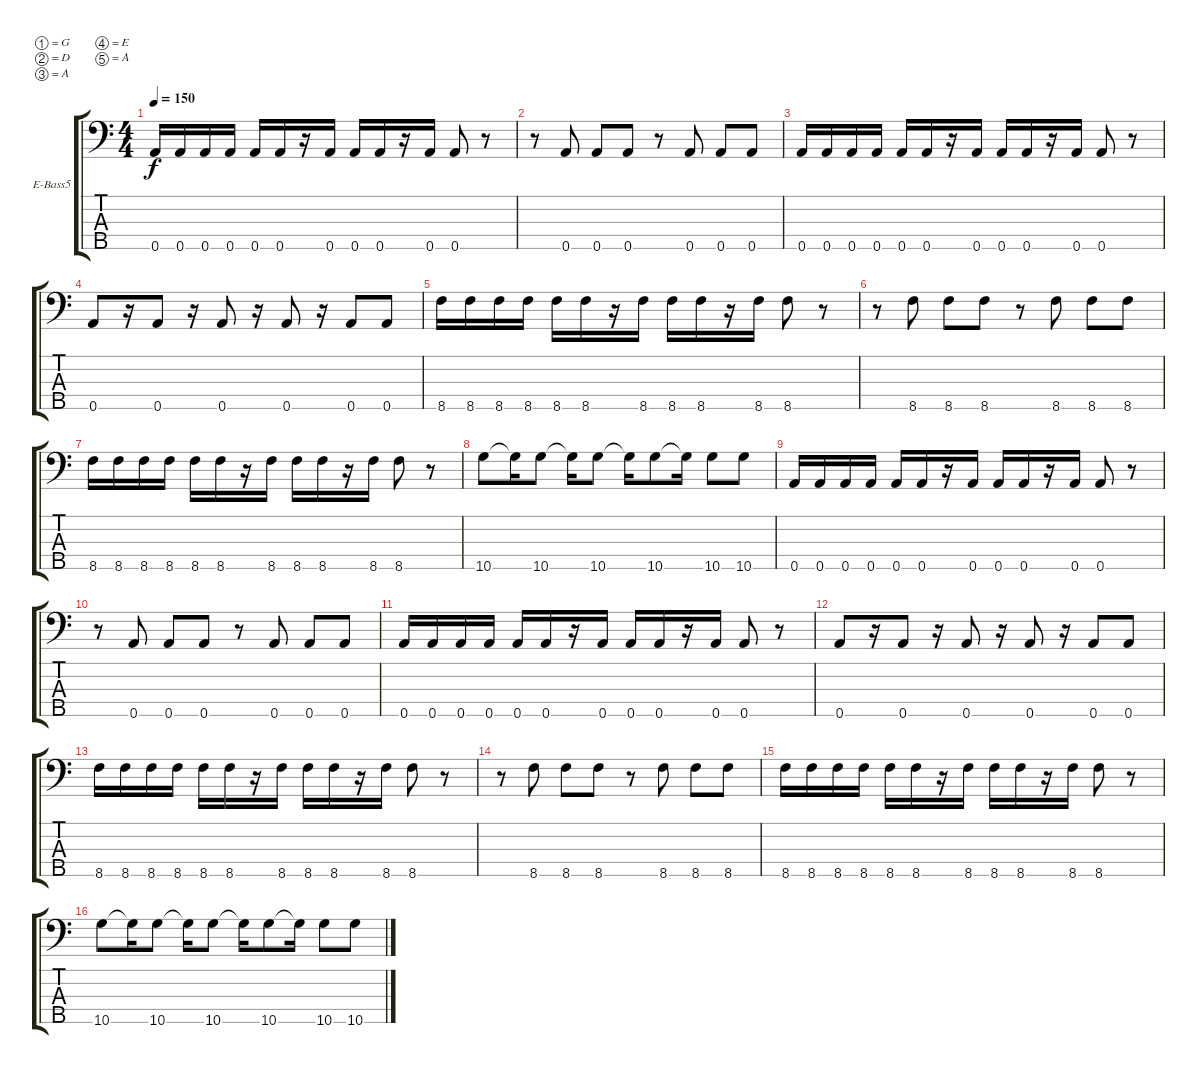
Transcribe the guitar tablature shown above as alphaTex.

\bracketExtendMode groupsimilarinstruments
\firstSystemTrackNameOrientation horizontal
\otherSystemsTrackNameOrientation horizontal
\track ("JUANSE" "E-Bass5") {instrument electricbasspick}
\staff {score tabs}
\tuning (G3 D3 A2 E2 A1)
\ts (4 4)
\tempo 150
\clef f4
\ks c
0.5.16{dy f} 0.5.16 0.5.16 0.5.16 0.5.16 0.5.16 r.16 0.5.16 0.5.16 0.5.16 r.16 0.5.16 0.5.8 r.8 |
r.8 0.5.8 0.5.8 0.5.8 r.8 0.5.8 0.5.8 0.5.8 |
0.5.16 0.5.16 0.5.16 0.5.16 0.5.16 0.5.16 r.16 0.5.16 0.5.16 0.5.16 r.16 0.5.16 0.5.8 r.8 |
0.5.8 r.16 0.5.8 r.16 0.5.8 r.16 0.5.8 r.16 0.5.8 0.5.8 |
8.5.16 8.5.16 8.5.16 8.5.16 8.5.16 8.5.16 r.16 8.5.16 8.5.16 8.5.16 r.16 8.5.16 8.5.8 r.8 |
r.8 8.5.8 8.5.8 8.5.8 r.8 8.5.8 8.5.8 8.5.8 |
8.5.16 8.5.16 8.5.16 8.5.16 8.5.16 8.5.16 r.16 8.5.16 8.5.16 8.5.16 r.16 8.5.16 8.5.8 r.8 |
10.5.8 10.5{t}.16 10.5.8 10.5{t}.16 10.5.8 10.5{t}.16 10.5.8 10.5{t}.16 10.5.8 10.5.8 |
0.5.16 0.5.16 0.5.16 0.5.16 0.5.16 0.5.16 r.16 0.5.16 0.5.16 0.5.16 r.16 0.5.16 0.5.8 r.8 |
r.8 0.5.8 0.5.8 0.5.8 r.8 0.5.8 0.5.8 0.5.8 |
0.5.16 0.5.16 0.5.16 0.5.16 0.5.16 0.5.16 r.16 0.5.16 0.5.16 0.5.16 r.16 0.5.16 0.5.8 r.8 |
0.5.8 r.16 0.5.8 r.16 0.5.8 r.16 0.5.8 r.16 0.5.8 0.5.8 |
8.5.16 8.5.16 8.5.16 8.5.16 8.5.16 8.5.16 r.16 8.5.16 8.5.16 8.5.16 r.16 8.5.16 8.5.8 r.8 |
r.8 8.5.8 8.5.8 8.5.8 r.8 8.5.8 8.5.8 8.5.8 |
8.5.16 8.5.16 8.5.16 8.5.16 8.5.16 8.5.16 r.16 8.5.16 8.5.16 8.5.16 r.16 8.5.16 8.5.8 r.8 |
10.5.8 10.5{t}.16 10.5.8 10.5{t}.16 10.5.8 10.5{t}.16 10.5.8 10.5{t}.16 10.5.8 10.5.8
